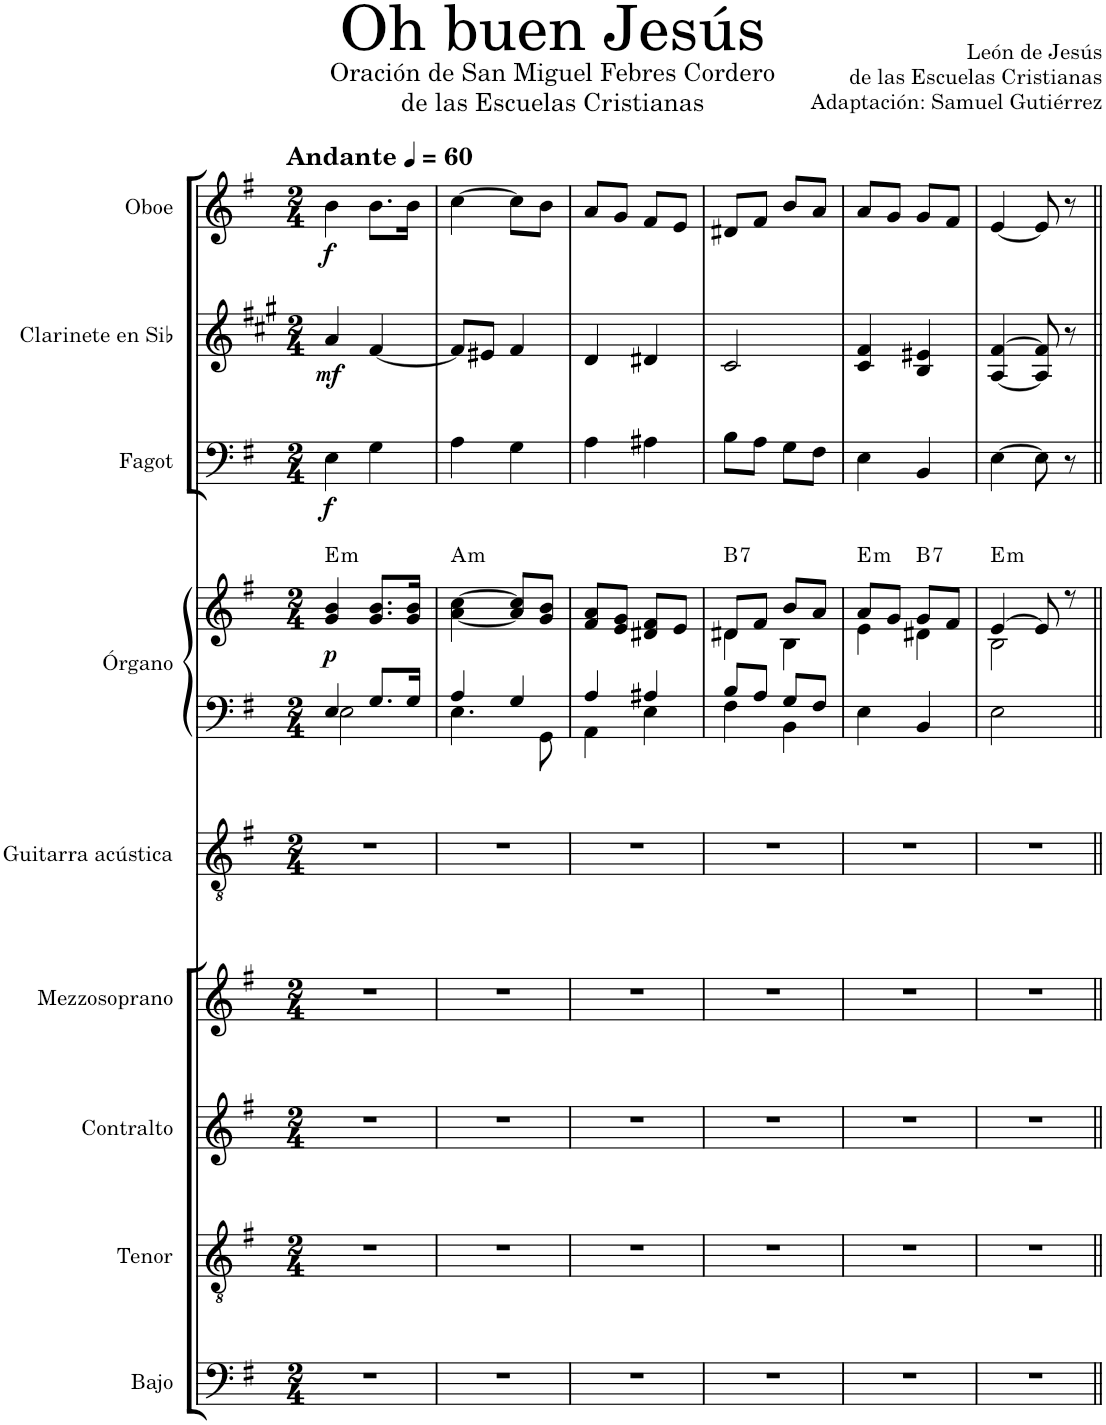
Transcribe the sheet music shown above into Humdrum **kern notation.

**kern	**kern	**kern	**kern	**kern	**kern	**kern	**dynam	**harte	**kern	**dynam	**kern	**dynam	**kern	**dynam
*part9	*part8	*part7	*part6	*part5	*part4	*part4	*part4	*part4	*part3	*part3	*part2	*part2	*part1	*part1
*staff10	*staff9	*staff8	*staff7	*staff6	*staff5	*staff4	*staff4/5	*	*staff3	*staff3	*staff2	*staff2	*staff1	*staff1
*I"Bajo	*I"Tenor	*I"Contralto	*I"Mezzosoprano	*I"Guitarra acústica	*I"Órgano	*	*	*	*I"Fagot	*	*I"Clarinete en Sib	*	*I"Oboe	*
*I'B.	*I'T.	*I'C.	*I'Mzs.	*I'Guit.	*	*	*	*	*I'Fg.	*	*I'Cl. en Sib	*	*I'Ob.	*
*clefF4	*clefGv2	*clefG2	*clefG2	*clefGv2	*clefF4	*clefG2	*	*	*clefF4	*	*clefG2	*	*clefG2	*
*	*	*	*	*	*	*	*	*	*	*	*Trd1c2	*	*	*
*k[f#]	*k[f#]	*k[f#]	*k[f#]	*k[f#]	*k[f#]	*k[f#]	*	*	*k[f#]	*	*k[f#c#g#]	*	*k[f#]	*
*M2/4	*M2/4	*M2/4	*M2/4	*M2/4	*M2/4	*M2/4	*	*	*M2/4	*	*M2/4	*	*M2/4	*
*MM60	*MM60	*MM60	*MM60	*MM60	*MM60	*MM60	*	*	*MM60	*	*MM60	*	*MM60	*
=1	=1	=1	=1	=1	=1	=1	=1	=1	=1	=1	=1	=1	=1	=1
*	*	*	*	*	*^	*	*	*	*	*	*	*	*	*
!	!	!	!	!	!	!	!	!	!	!	!	!	!	!LO:TX:a:B:t=Andante	!
!	!	!	!	!	!	!	!	!LO:DY:b	!LO:H:kt=m	!	!LO:DY:b	!	!LO:DY:b	!	!LO:DY:b
2r	2r	2r	2r	2r	4E/	2E\	4g/ 4b/	p	E:min	4E\	f	4a/	mf	4b\	f
.	.	.	.	.	8.G/L	.	8.g/ 8.b/L	.	.	4G\	.	[4f#/	.	8.b\L	.
.	.	.	.	.	16G/Jk	.	16g/ 16b/Jk	.	.	.	.	.	.	16b\Jk	.
=2	=2	=2	=2	=2	=2	=2	=2	=2	=2	=2	=2	=2	=2	=2	=2
!	!	!	!	!	!	!	!	!	!LO:H:kt=m	!	!	!	!	!	!
2r	2r	2r	2r	2r	4A/	4.E\	[4a\ [4cc\	.	A:min	4A\	.	8f#/L]	.	[4cc\	.
.	.	.	.	.	.	.	.	.	.	.	.	8e#X/J	.	.	.
.	.	.	.	.	4G/	.	8a/] 8cc/]L	.	.	4G\	.	4f#/	.	8cc\L]	.
.	.	.	.	.	.	8GG\	8g/ 8b/J	.	.	.	.	.	.	8b\J	.
=3	=3	=3	=3	=3	=3	=3	=3	=3	=3	=3	=3	=3	=3	=3	=3
2r	2r	2r	2r	2r	4A/	4AA\	8f#/ 8a/L	.	.	4A\	.	4d/	.	8a/L	.
.	.	.	.	.	.	.	8e/ 8g/J	.	.	.	.	.	.	8g/J	.
.	.	.	.	.	4A#X/	4E\	8d#X/ 8f#/L	.	.	4A#X\	.	4d#X/	.	8f#/L	.
.	.	.	.	.	.	.	8e/J	.	.	.	.	.	.	8e/J	.
=4	=4	=4	=4	=4	=4	=4	=4	=4	=4	=4	=4	=4	=4	=4	=4
*	*	*	*	*	*	*	*^	*	*	*	*	*	*	*	*
!	!	!	!	!	!	!	!	!	!	!LO:H:kt=7	!	!	!	!	!	!
2r	2r	2r	2r	2r	8B/L	4F#\	8d#X/L	4d#\	.	B:7	8B\L	.	2c#/	.	8d#X/L	.
.	.	.	.	.	8A/J	.	8f#/J	.	.	.	8A\J	.	.	.	8f#/J	.
.	.	.	.	.	8G/L	4BB\	8b/L	4B\	.	.	8G\L	.	.	.	8b/L	.
.	.	.	.	.	8F#/J	.	8a/J	.	.	.	8F#\J	.	.	.	8a/J	.
*	*	*	*	*	*v	*v	*	*	*	*	*	*	*	*	*	*
=5	=5	=5	=5	=5	=5	=5	=5	=5	=5	=5	=5	=5	=5	=5	=5
!	!	!	!	!	!	!	!	!	!LO:H:kt=m	!	!	!	!	!	!
2r	2r	2r	2r	2r	4E\	8a/L	4e\	.	E:min	4E\	.	4c#/ 4f#/	.	8a/L	.
.	.	.	.	.	.	8g/J	.	.	.	.	.	.	.	8g/J	.
!	!	!	!	!	!	!	!	!	!LO:H:kt=7	!	!	!	!	!	!
.	.	.	.	.	4BB/	8g/L	4d#X\	.	B:7	4BB/	.	4B/ 4e#X/	.	8g/L	.
.	.	.	.	.	.	8f#/J	.	.	.	.	.	.	.	8f#/J	.
=6	=6	=6	=6	=6	=6	=6	=6	=6	=6	=6	=6	=6	=6	=6	=6
!	!	!	!	!	!	!	!	!	!LO:H:kt=m	!	!	!	!	!	!
2r	2r	2r	2r	2r	2E\	[4e/	2B\	.	E:min	[4E\	.	[4A/ [4f#/	.	[4e/	.
.	.	.	.	.	.	8e/]	.	.	.	8E\]	.	8A/] 8f#/]	.	8e/]	.
.	.	.	.	.	.	8r	.	.	.	8r	.	8r	.	8r	.
*	*	*	*	*	*	*v	*v	*	*	*	*	*	*	*	*
=||	=||	=||	=||	=||	=||	=||	=||	=||	=||	=||	=||	=||	=||	=||
*-	*-	*-	*-	*-	*-	*-	*-	*-	*-	*-	*-	*-	*-	*-
